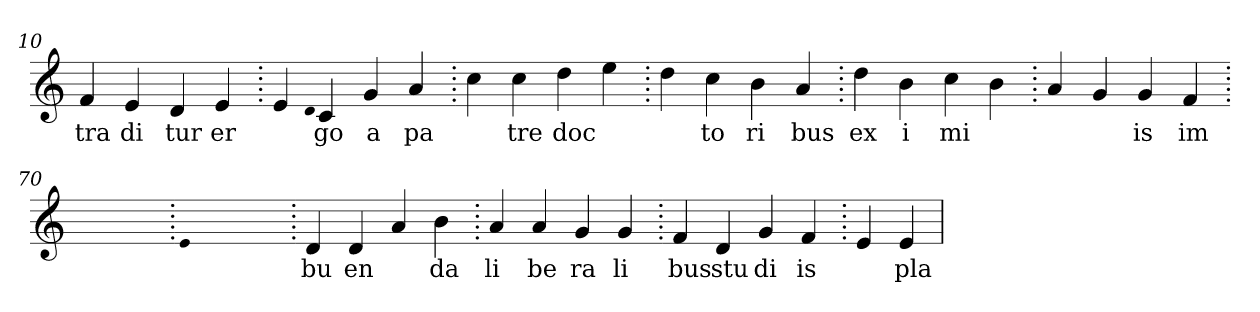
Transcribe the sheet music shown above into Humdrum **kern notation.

**kern	**text
*part1	*part1
*staff1	*staff1
*clefG2	*
=10.	=10.
4f	tra
4e	di
4d	tur
4e	er
=20.	=20.
4e	.
qqd	.
4c	go
4g	a
4a	pa
=30.	=30.
4cc	.
4cc	tre
4dd	doc
4ee	.
=40.	=40.
4dd	.
4cc	to
4b	ri
4a	bus
=50.	=50.
4dd	ex
4b	i
4cc	mi
4b	.
=60.	=60.
4a	.
4g	.
4g	is
4f	im
=70.	=70.
1ryy	.
=70.	=70.
qqe	.
1ryy	.
=70.	=70.
4d	bu
4d	en
4a	.
4b	da
=80.	=80.
4a	li
4a	be
4g	ra
4g	li
=90.	=90.
4f	bus
4d	stu
4g	di
4f	is
=100.	=100.
4e	.
4e	pla
=	=
*-	*-
